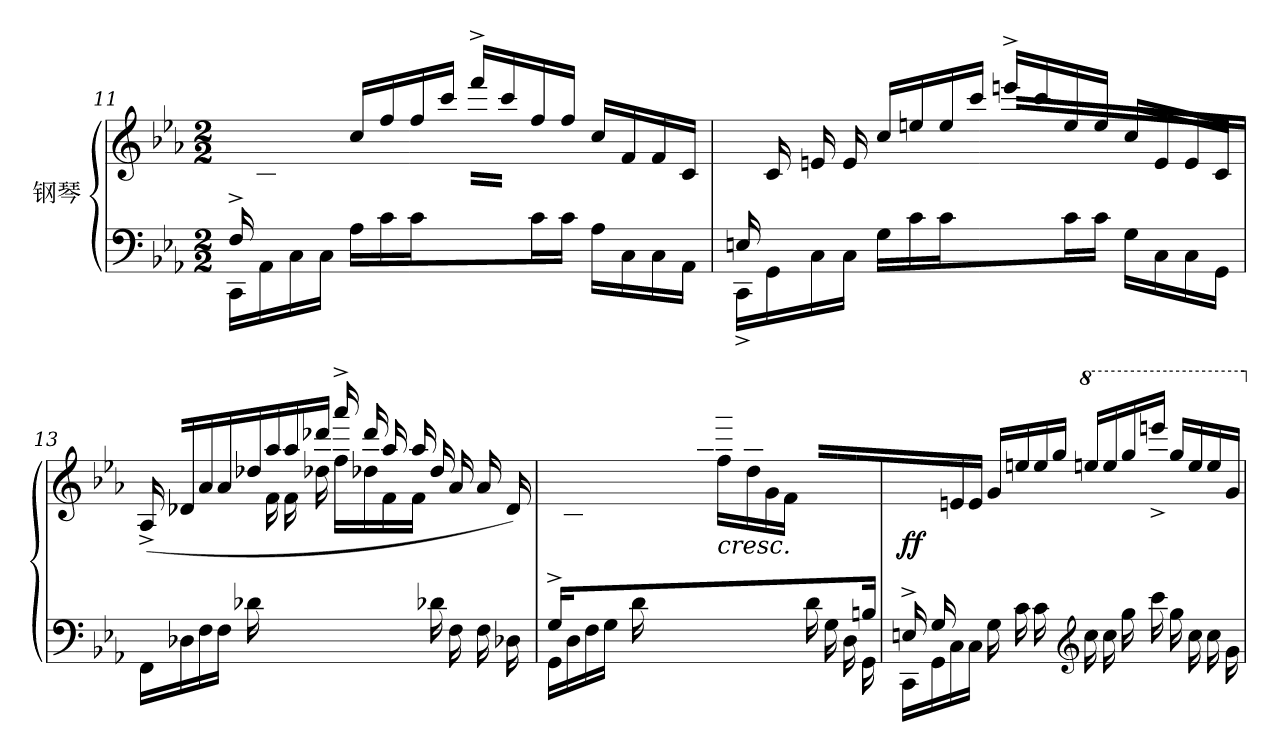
**kern	**kern	**dynam
*part1	*part1	*part1
*staff2	*staff1	*staff1/2
*I"钢琴	*	*
!!LO:PB:g=z
*clefF4	*clefG2	*
*k[b-e-a-]	*k[b-e-a-]	*
*M2/2	*M2/2	*
=11	=11	=11
*^	*^	*
(>16F^/LL	16CC\LL	16ryy	4..ryy	.
2...ryy	16AA-\	16c/	.	.
.	16C\	16f/	.	.
.	16C\JJ	16f/JJ	.	.
.	16A-\LL	16cc/LL	.	.
.	16c\	16ff/	.	.
.	16c\	16ff/	.	.
.	8.ryy	16ccc/JJ	16a-\JJ	.
.	.	16fff^/LL	16cc\LL	.
.	.	16ccc/	16a-\	.
.	16c\	16ff/	4.ryy	.
.	16c\JJ	16ff/JJ	.	.
.	16A-\LL	16cc/LL	.	.
.	16C\	16f/	.	.
.	16C\	16f/	.	.
.	16AA-\JJ	16c/JJ)	.	.
=12	=12	=12	=12	=12
(>16En/LL	16CC^\LL	16ryy	4..ryy	.
2...ryy	16GG\	16c/	.	.
.	16C\	16en/	.	.
.	16C\JJ	16e/JJ	.	.
.	16G\LL	16cc/LL	.	.
.	16c\	16een/	.	.
.	16c\	16ee/	.	.
.	8.ryy	16ccc/JJ	16g\JJ	.
.	.	16eeen^/LL	16cc\LL	.
.	.	16ccc/	16g\	.
.	16c\	16ee/	4.ryy	.
.	16c\JJ	16ee/JJ	.	.
.	16G\LL	16cc/LL	.	.
.	16C\	16e/	.	.
.	16C\	16e/	.	.
.	16GG\JJ	16c/JJ)	.	.
*v	*v	*	*	*
!!LO:LB:g=z	!!
=13	=13	=13	=13
16FF\LL	(<16A-^/LL	16ryy	.
*	*v	*v	*
16D-X\	16d-X/	.
16F\	16a-/	.
16F\JJ	16a-/JJ	.
16d-X\LL	16dd-X/LL	.
*	*^	*
4..ryy	16aa-/	16f\	.
.	16aa-/	16f\	.
.	16ddd-X/JJ	16dd-X\JJ	.
.	16aaa-^/LL	16ff\LL	.
.	16ddd-/	16dd-X\	.
.	16aa-/	16f\	.
.	16aa-/JJ	16f\JJ	.
16d-X\LL	16dd-/LL	4ryy	.
16F\	16a-/	.	.
16F\	16a-/	.	.
16D-X\JJ	16d-/JJ)	.	.
=14	=14	=14	=14
*^	*	*	*
16G^/LL	16GG\LL	16ryy	16ryy	.
*	*	*v	*v	*
2..ryy	16D\	16Bn/	.
.	16F\	16g/	.
.	16G\JJ	16g/JJ	.
.	16d\LL	16bn/LL	.
*	*	*^	*
.	4..ryy	16gg/	16f\	.
.	.	16gg/	16g\	.
.	.	16bbn/JJ	16dd\JJ	.
!	!	!LO:TX:b:i:t=cresc.	!	!
.	.	16ggg^/LL	16ff\LL	.
.	.	16bbn/	16dd\	.
.	.	16gg/	16g\	.
.	.	16gg/JJ	16f\JJ	.
.	16d\LL	16bn/LL	16ryy	.
.	16G\	16g/	8.ryy	.
.	16D\	16g/	.	.
16Bn/JJ	16GG\JJ	16ryy	.	.
!!LO:LB:g=z	!!
=15	=15	=15	=15	=15
!	!	!	!	!LO:DY:b
16En^/LL	16CC\LL	8ryy	4..ryy	ff
16G/	16GG\	.	.	.
2..ryy	16C\	16en/	.	.
.	16C\JJ	16e/JJ	.	.
.	16G\LL	16g/LL	.	.
.	16c\	16een/	.	.
.	16c\	16ee/	.	.
.	16ryy	16gg/JJ	16g\JJ	.
*clefG2	*	*	*	*
*	*	*8va	*	*
.	16cc\LL	16eeen/LL	2ryy	.
.	16cc\	16eee/	.	.
.	16gg\	16ggg/	.	.
.	16ccc\JJ	16eeeen^/JJ	.	.
.	16gg\LL	16ggg/LL	.	.
.	16cc\	16eee/	.	.
.	16cc\	16eee/	.	.
.	16g\JJ	16gg/JJ	.	.
*	*	*v	*v	*
*	*	*X8va	*
*v	*v	*	*
=	=	=
*-	*-	*-
